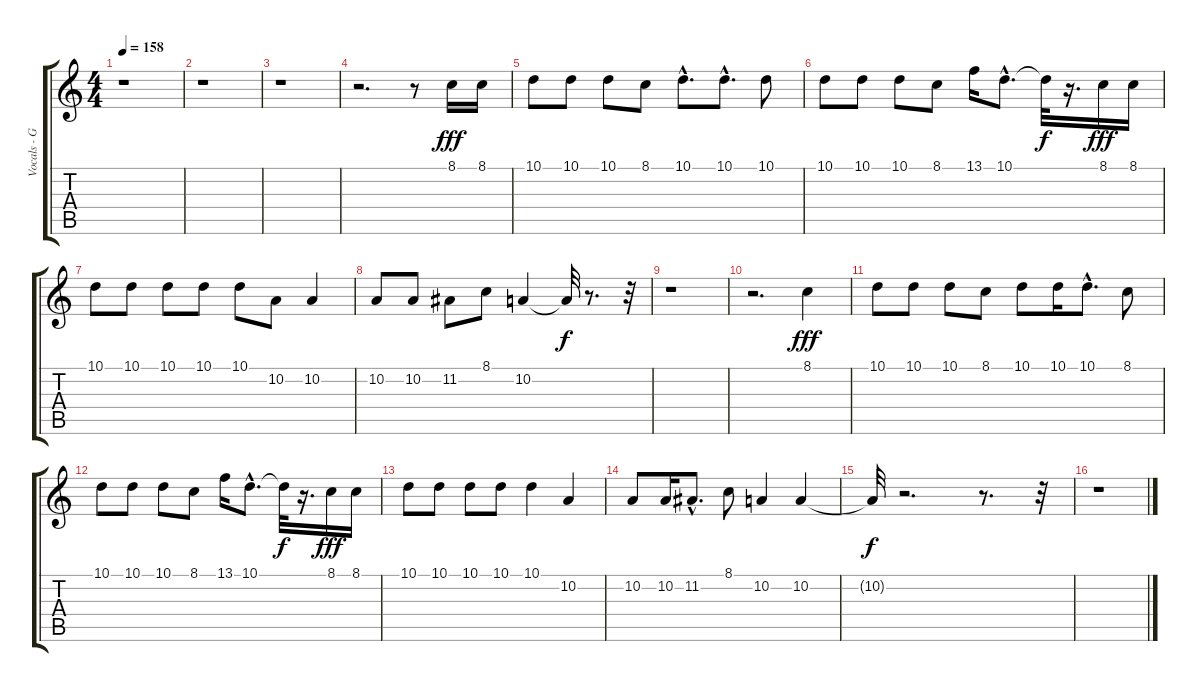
\track ("Vocals - Greg Graffin" "Vocals - G") {instrument voiceoohs}
\staff {score tabs}
\tuning (E4 B3 G3 D3 A2 E2) {hide}
\ts (4 4)
\tempo 158
\clef g2
\ks c
r.1{dy fff instrument voiceoohs} |
r.1 |
r.1 |
r.2{d} r.8 8.1.16 8.1.16 |
10.1.8 10.1.8 10.1.8 8.1.8 10.1{hac}.8{d} 10.1{hac}.8{d} 10.1.8 |
10.1.8 10.1.8 10.1.8 8.1.8 13.1.16 10.1{hac}.8{d} 10.1{t}.32{dy f} r.16{d} 8.1.16{dy fff} 8.1.16 |
10.1.8 10.1.8 10.1.8 10.1.8 10.1.8 10.2.8 10.2.4 |
10.2.8 10.2.8 11.2.8 8.1.8 10.2.4 10.2{t}.32{dy f} r.8{d} r.32 |
r.1 |
r.2{d} 8.1.4{dy fff} |
10.1.8 10.1.8 10.1.8 8.1.8 10.1.8 10.1.16 10.1{hac}.8{d} 8.1.8 |
10.1.8 10.1.8 10.1.8 8.1.8 13.1.16 10.1{hac}.8{d} 10.1{t}.32{dy f} r.16{d} 8.1.16{dy fff} 8.1.16 |
10.1.8 10.1.8 10.1.8 10.1.8 10.1.4 10.2.4 |
10.2.8 10.2.16 11.2{hac}.8{d} 8.1.8 10.2.4 10.2.4 |
10.2{t}.32{dy f} r.2{d} r.8{d} r.32 |
r.1
